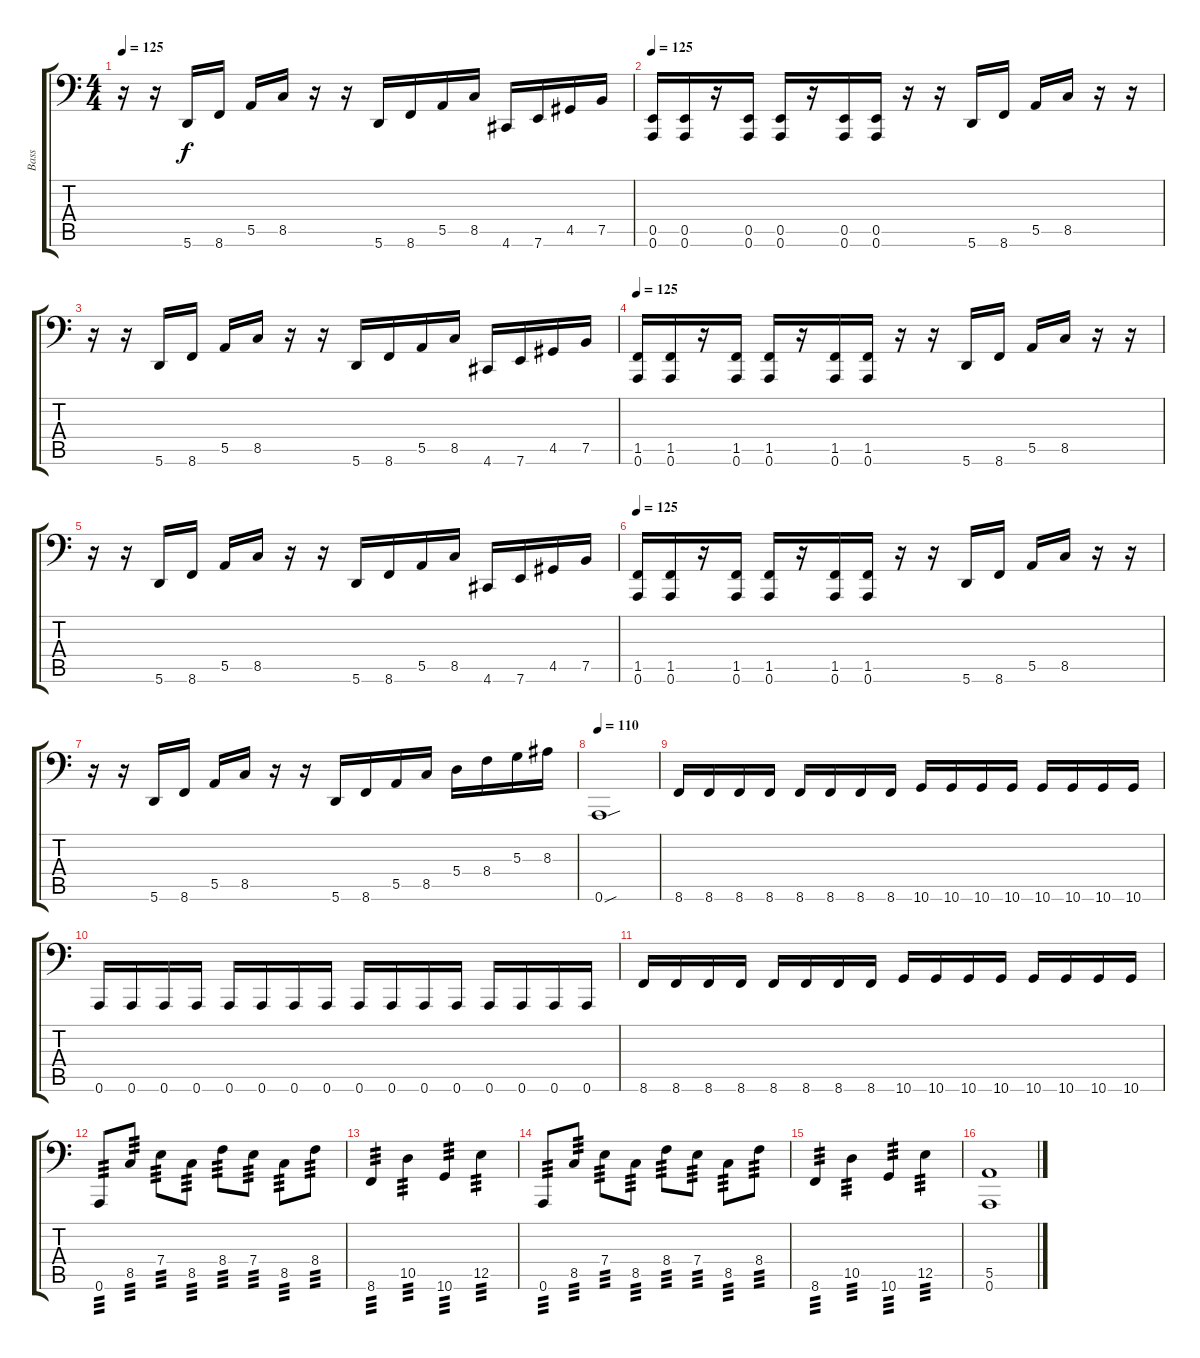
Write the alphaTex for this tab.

\track ("Bass" "Bass") {instrument electricbasspick}
\staff {score tabs}
\tuning (B2 Gb2 D2 A1 E1 A0) {hide}
\ts (4 4)
\tempo 125
\clef f4
\ks c
r.16{dy f} r.16 5.6.16 8.6.16 5.5.16 8.5.16 r.16 r.16 5.6.16 8.6.16 5.5.16 8.5.16 4.6.16 7.6.16 4.5.16 7.5.16 |
\tempo 125
(0.5 0.6).16 (0.5 0.6).16 r.16 (0.5 0.6).16 (0.5 0.6).16 r.16 (0.5 0.6).16 (0.5 0.6).16 r.16 r.16 5.6.16 8.6.16 5.5.16 8.5.16 r.16 r.16 |
r.16 r.16 5.6.16 8.6.16 5.5.16 8.5.16 r.16 r.16 5.6.16 8.6.16 5.5.16 8.5.16 4.6.16 7.6.16 4.5.16 7.5.16 |
\tempo 125
(1.5 0.6).16 (1.5 0.6).16 r.16 (1.5 0.6).16 (1.5 0.6).16 r.16 (1.5 0.6).16 (1.5 0.6).16 r.16 r.16 5.6.16 8.6.16 5.5.16 8.5.16 r.16 r.16 |
r.16 r.16 5.6.16 8.6.16 5.5.16 8.5.16 r.16 r.16 5.6.16 8.6.16 5.5.16 8.5.16 4.6.16 7.6.16 4.5.16 7.5.16 |
\tempo 125
(1.5 0.6).16 (1.5 0.6).16 r.16 (1.5 0.6).16 (1.5 0.6).16 r.16 (1.5 0.6).16 (1.5 0.6).16 r.16 r.16 5.6.16 8.6.16 5.5.16 8.5.16 r.16 r.16 |
r.16 r.16 5.6.16 8.6.16 5.5.16 8.5.16 r.16 r.16 5.6.16 8.6.16 5.5.16 8.5.16 5.4.16 8.4.16 5.3.16 8.3.16 |
\tempo 110
0.6{sou}.1 |
8.6.16 8.6.16 8.6.16 8.6.16 8.6.16 8.6.16 8.6.16 8.6.16 10.6.16 10.6.16 10.6.16 10.6.16 10.6.16 10.6.16 10.6.16 10.6.16 |
0.6.16 0.6.16 0.6.16 0.6.16 0.6.16 0.6.16 0.6.16 0.6.16 0.6.16 0.6.16 0.6.16 0.6.16 0.6.16 0.6.16 0.6.16 0.6.16 |
8.6.16 8.6.16 8.6.16 8.6.16 8.6.16 8.6.16 8.6.16 8.6.16 10.6.16 10.6.16 10.6.16 10.6.16 10.6.16 10.6.16 10.6.16 10.6.16 |
0.6.8{tp 3} 8.5.8{tp 3} 7.4.8{tp 3} 8.5.8{tp 3} 8.4.8{tp 3} 7.4.8{tp 3} 8.5.8{tp 3} 8.4.8{tp 3} |
8.6.4{tp 3} 10.5.4{tp 3} 10.6.4{tp 3} 12.5.4{tp 3} |
0.6.8{tp 3} 8.5.8{tp 3} 7.4.8{tp 3} 8.5.8{tp 3} 8.4.8{tp 3} 7.4.8{tp 3} 8.5.8{tp 3} 8.4.8{tp 3} |
8.6.4{tp 3} 10.5.4{tp 3} 10.6.4{tp 3} 12.5.4{tp 3} |
(5.5 0.6).1
